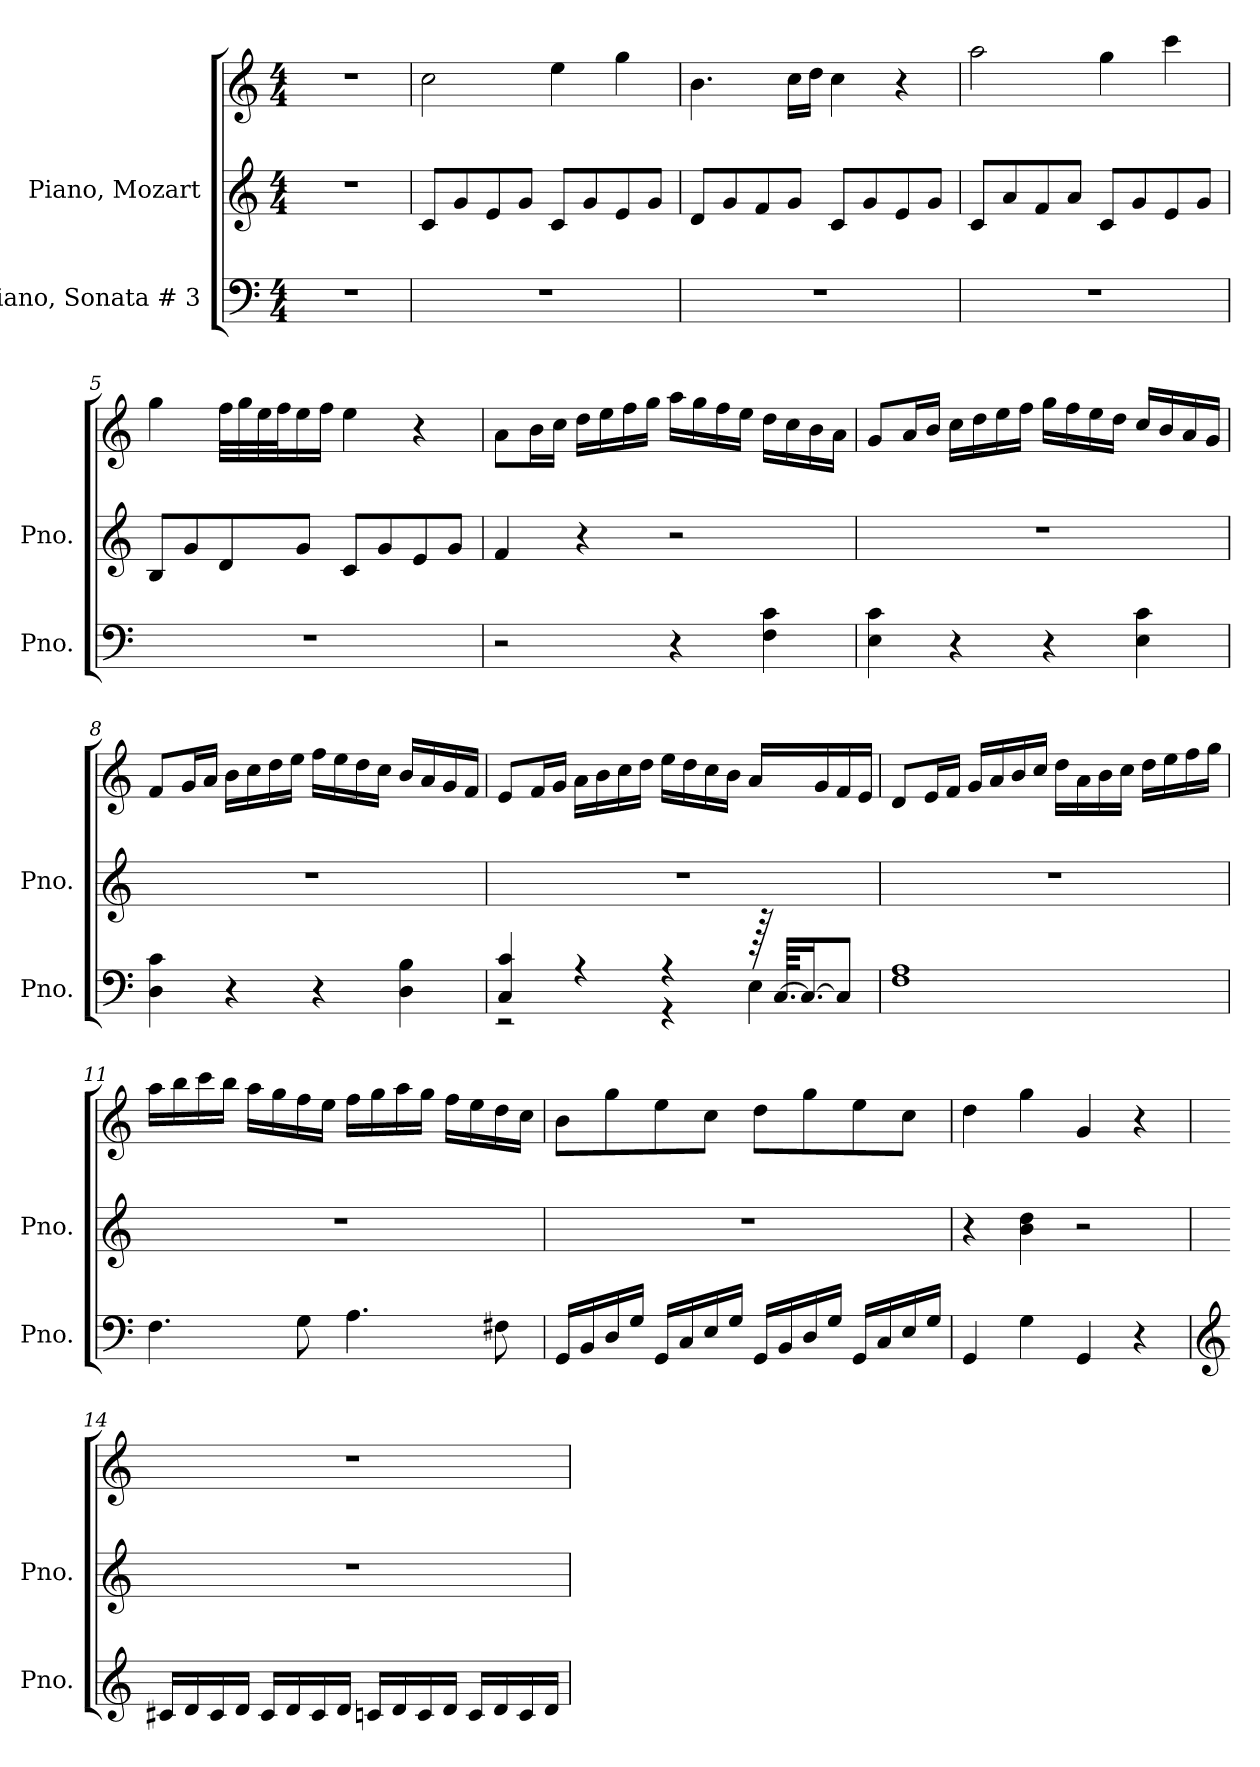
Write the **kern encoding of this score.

**kern	**kern	**kern
*part2	*part1	*part1
*staff3	*staff2	*staff1
*I"Piano, Sonata # 3	*I"Piano, Mozart	*
*I'Pno.	*I'Pno.	*
*clefF4	*clefG2	*clefG2
*k[]	*k[]	*k[]
*M4/4	*M4/4	*M4/4
*MM126	*MM126	*MM126
=1	=1	=1
1r	1r	1r
=2	=2	=2
1r	8c/L	2cc\
.	8g/	.
.	8e/	.
.	8g/J	.
.	8c/L	4ee\
.	8g/	.
.	8e/	4gg\
.	8g/J	.
=3	=3	=3
1r	8d/L	4.b\
.	8g/	.
.	8f/	.
.	8g/J	16cc\LL
.	.	16dd\JJ
.	8c/L	4cc\
.	8g/	.
.	8e/	4r
.	8g/J	.
=4	=4	=4
1r	8c/L	2aa\
.	8a/	.
.	8f/	.
.	8a/J	.
.	8c/L	4gg\
.	8g/	.
.	8e/	4ccc\
.	8g/J	.
=5	=5	=5
1r	8B/L	4gg\
.	8g/	.
.	8d/	32ff\LLL
.	.	32gg\
.	.	32ee\
.	.	32ff\J
.	8g/J	16ee\
.	.	16ff\JJ
.	8c/L	4ee\
.	8g/	.
.	8e/	4r
.	8g/J	.
!!LO:LB:g=z
=6	=6	=6
2r	4f/	8a\L
.	.	16b\L
.	.	16cc\JJ
.	4r	16dd\LL
.	.	16ee\
.	.	16ff\
.	.	16gg\JJ
4r	2r	16aa\LL
.	.	16gg\
.	.	16ff\
.	.	16ee\JJ
4F\ 4c\	.	16dd\LL
.	.	16cc\
.	.	16b\
.	.	16a\JJ
=7	=7	=7
4E\ 4c\	1r	8g/L
.	.	16a/L
.	.	16b/JJ
4r	.	16cc\LL
.	.	16dd\
.	.	16ee\
.	.	16ff\JJ
4r	.	16gg\LL
.	.	16ff\
.	.	16ee\
.	.	16dd\JJ
4E\ 4c\	.	16cc/LL
.	.	16b/
.	.	16a/
.	.	16g/JJ
=8	=8	=8
4D\ 4c\	1r	8f/L
.	.	16g/L
.	.	16a/JJ
4r	.	16b\LL
.	.	16cc\
.	.	16dd\
.	.	16ee\JJ
4r	.	16ff\LL
.	.	16ee\
.	.	16dd\
.	.	16cc\JJ
4D\ 4B\	.	16b/LL
.	.	16a/
.	.	16g/
.	.	16f/JJ
!!LO:LB:g=z
=9	=9	=9
*^	*	*
4C/ 4c/	2r	1r	8e/L
.	.	.	16f/L
.	.	.	16g/JJ
4r	.	.	16a\LL
.	.	.	16b\
.	.	.	16cc\
.	.	.	16dd\JJ
4r	4r	.	16ee\LL
.	.	.	16dd\
.	.	.	16cc\
.	.	.	16b\JJ
128r	4E\	.	16a/LL
[64.C/KKLL	.	.	.
16.C/J_	.	.	.
.	.	.	16g/
8C/J]	.	.	16f/
.	.	.	16e/JJ
*v	*v	*	*
=10	=10	=10
1F 1A	1r	8d/L
.	.	16e/L
.	.	16f/JJ
.	.	16g/LL
.	.	16a/
.	.	16b/
.	.	16cc/JJ
.	.	16dd\LL
.	.	16a\
.	.	16b\
.	.	16cc\JJ
.	.	16dd\LL
.	.	16ee\
.	.	16ff\
.	.	16gg\JJ
!!LO:LB:g=z
=11	=11	=11
4.F\	1r	16aa\LL
.	.	16bb\
.	.	16ccc\
.	.	16bb\JJ
.	.	16aa\LL
.	.	16gg\
8G\	.	16ff\
.	.	16ee\JJ
4.A\	.	16ff\LL
.	.	16gg\
.	.	16aa\
.	.	16gg\JJ
.	.	16ff\LL
.	.	16ee\
8F#X\	.	16dd\
.	.	16cc\JJ
=12	=12	=12
16GG/LL	1r	8b\L
16BB/	.	.
16D/	.	8gg\
16G/JJ	.	.
16GG/LL	.	8ee\
16C/	.	.
16E/	.	8cc\J
16G/JJ	.	.
16GG/LL	.	8dd\L
16BB/	.	.
16D/	.	8gg\
16G/JJ	.	.
16GG/LL	.	8ee\
16C/	.	.
16E/	.	8cc\J
16G/JJ	.	.
=13	=13	=13
4GG/	4r	4dd\
4G\	4b\ 4dd\	4gg\
4GG/	2r	4g/
4r	.	4r
!!LO:PB:g=z
=14	=14	=14
*clefG2	*	*
16c#X/LL	1r	1r
16d/	.	.
16c#/	.	.
16d/JJ	.	.
16c#/LL	.	.
16d/	.	.
16c#/	.	.
16d/JJ	.	.
16cn/LL	.	.
16d/	.	.
16c/	.	.
16d/JJ	.	.
16c/LL	.	.
16d/	.	.
16c/	.	.
16d/JJ	.	.
=	=	=
*-	*-	*-
